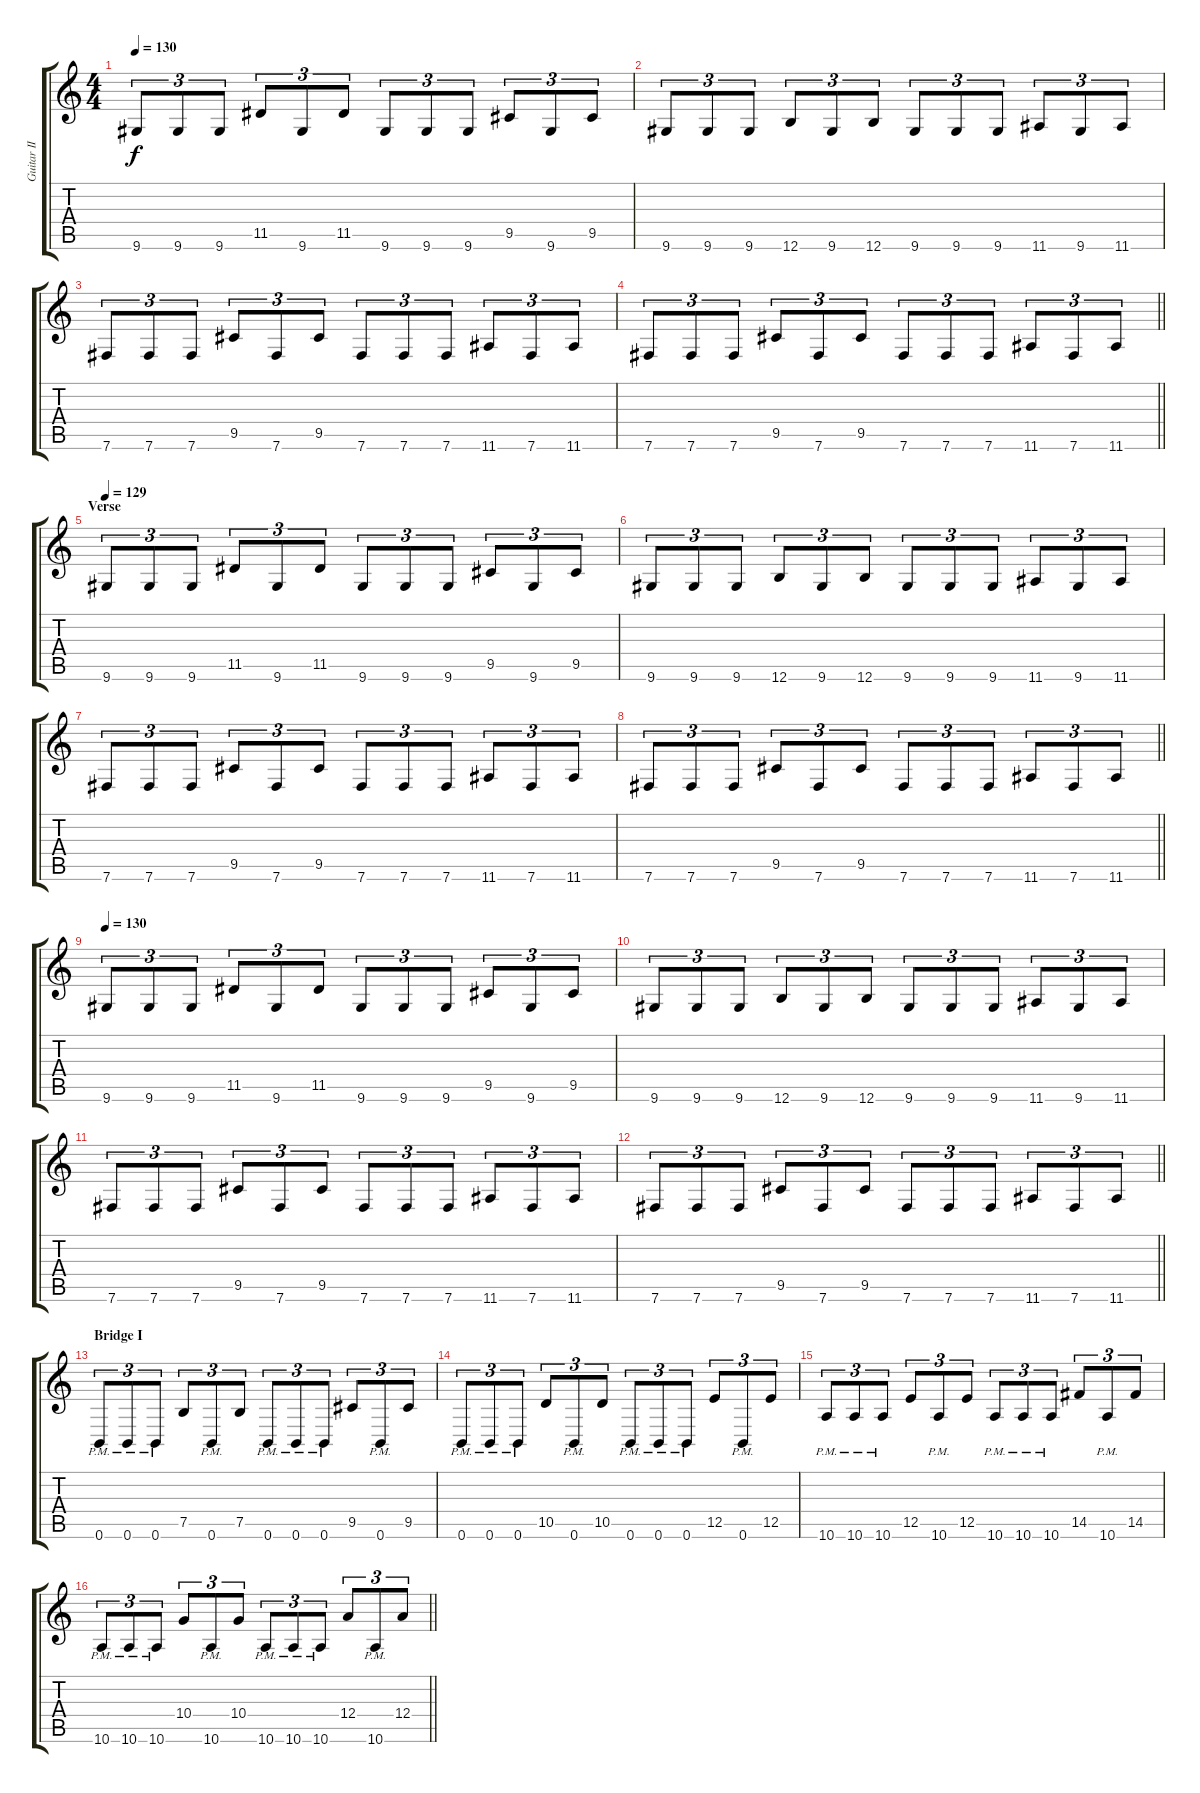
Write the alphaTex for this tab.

\track ("Guitar II" "Guitar II") {instrument distortionguitar}
\staff {score tabs}
\tuning (B3 Gb3 D3 A2 E2 B1) {hide}
\ts (4 4)
\section ("" "")
\tempo 130
\clef g2
\ks c
9.6.8{tu (3 2) dy f} 9.6.8{tu (3 2)} 9.6.8{tu (3 2)} 11.5.8{tu (3 2)} 9.6.8{tu (3 2)} 11.5.8{tu (3 2)} 9.6.8{tu (3 2)} 9.6.8{tu (3 2)} 9.6.8{tu (3 2)} 9.5.8{tu (3 2)} 9.6.8{tu (3 2)} 9.5.8{tu (3 2)} |
9.6.8{tu (3 2)} 9.6.8{tu (3 2)} 9.6.8{tu (3 2)} 12.6.8{tu (3 2)} 9.6.8{tu (3 2)} 12.6.8{tu (3 2)} 9.6.8{tu (3 2)} 9.6.8{tu (3 2)} 9.6.8{tu (3 2)} 11.6.8{tu (3 2)} 9.6.8{tu (3 2)} 11.6.8{tu (3 2)} |
7.6.8{tu (3 2)} 7.6.8{tu (3 2)} 7.6.8{tu (3 2)} 9.5.8{tu (3 2)} 7.6.8{tu (3 2)} 9.5.8{tu (3 2)} 7.6.8{tu (3 2)} 7.6.8{tu (3 2)} 7.6.8{tu (3 2)} 11.6.8{tu (3 2)} 7.6.8{tu (3 2)} 11.6.8{tu (3 2)} |
\barLineRight lightlight
7.6.8{tu (3 2)} 7.6.8{tu (3 2)} 7.6.8{tu (3 2)} 9.5.8{tu (3 2)} 7.6.8{tu (3 2)} 9.5.8{tu (3 2)} 7.6.8{tu (3 2)} 7.6.8{tu (3 2)} 7.6.8{tu (3 2)} 11.6.8{tu (3 2)} 7.6.8{tu (3 2)} 11.6.8{tu (3 2)} |
\section ("" "Verse")
\tempo 129
9.6.8{tu (3 2)} 9.6.8{tu (3 2)} 9.6.8{tu (3 2)} 11.5.8{tu (3 2)} 9.6.8{tu (3 2)} 11.5.8{tu (3 2)} 9.6.8{tu (3 2)} 9.6.8{tu (3 2)} 9.6.8{tu (3 2)} 9.5.8{tu (3 2)} 9.6.8{tu (3 2)} 9.5.8{tu (3 2)} |
9.6.8{tu (3 2)} 9.6.8{tu (3 2)} 9.6.8{tu (3 2)} 12.6.8{tu (3 2)} 9.6.8{tu (3 2)} 12.6.8{tu (3 2)} 9.6.8{tu (3 2)} 9.6.8{tu (3 2)} 9.6.8{tu (3 2)} 11.6.8{tu (3 2)} 9.6.8{tu (3 2)} 11.6.8{tu (3 2)} |
7.6.8{tu (3 2)} 7.6.8{tu (3 2)} 7.6.8{tu (3 2)} 9.5.8{tu (3 2)} 7.6.8{tu (3 2)} 9.5.8{tu (3 2)} 7.6.8{tu (3 2)} 7.6.8{tu (3 2)} 7.6.8{tu (3 2)} 11.6.8{tu (3 2)} 7.6.8{tu (3 2)} 11.6.8{tu (3 2)} |
\barLineRight lightlight
7.6.8{tu (3 2)} 7.6.8{tu (3 2)} 7.6.8{tu (3 2)} 9.5.8{tu (3 2)} 7.6.8{tu (3 2)} 9.5.8{tu (3 2)} 7.6.8{tu (3 2)} 7.6.8{tu (3 2)} 7.6.8{tu (3 2)} 11.6.8{tu (3 2)} 7.6.8{tu (3 2)} 11.6.8{tu (3 2)} |
\section ("" "")
\tempo 130
9.6.8{tu (3 2)} 9.6.8{tu (3 2)} 9.6.8{tu (3 2)} 11.5.8{tu (3 2)} 9.6.8{tu (3 2)} 11.5.8{tu (3 2)} 9.6.8{tu (3 2)} 9.6.8{tu (3 2)} 9.6.8{tu (3 2)} 9.5.8{tu (3 2)} 9.6.8{tu (3 2)} 9.5.8{tu (3 2)} |
9.6.8{tu (3 2)} 9.6.8{tu (3 2)} 9.6.8{tu (3 2)} 12.6.8{tu (3 2)} 9.6.8{tu (3 2)} 12.6.8{tu (3 2)} 9.6.8{tu (3 2)} 9.6.8{tu (3 2)} 9.6.8{tu (3 2)} 11.6.8{tu (3 2)} 9.6.8{tu (3 2)} 11.6.8{tu (3 2)} |
7.6.8{tu (3 2)} 7.6.8{tu (3 2)} 7.6.8{tu (3 2)} 9.5.8{tu (3 2)} 7.6.8{tu (3 2)} 9.5.8{tu (3 2)} 7.6.8{tu (3 2)} 7.6.8{tu (3 2)} 7.6.8{tu (3 2)} 11.6.8{tu (3 2)} 7.6.8{tu (3 2)} 11.6.8{tu (3 2)} |
\barLineRight lightlight
7.6.8{tu (3 2)} 7.6.8{tu (3 2)} 7.6.8{tu (3 2)} 9.5.8{tu (3 2)} 7.6.8{tu (3 2)} 9.5.8{tu (3 2)} 7.6.8{tu (3 2)} 7.6.8{tu (3 2)} 7.6.8{tu (3 2)} 11.6.8{tu (3 2)} 7.6.8{tu (3 2)} 11.6.8{tu (3 2)} |
\section ("" "Bridge I")
0.6{pm}.8{tu (3 2)} 0.6{pm}.8{tu (3 2)} 0.6{pm}.8{tu (3 2)} 7.5.8{tu (3 2)} 0.6{pm}.8{tu (3 2)} 7.5.8{tu (3 2)} 0.6{pm}.8{tu (3 2)} 0.6{pm}.8{tu (3 2)} 0.6{pm}.8{tu (3 2)} 9.5.8{tu (3 2)} 0.6{pm}.8{tu (3 2)} 9.5.8{tu (3 2)} |
0.6{pm}.8{tu (3 2)} 0.6{pm}.8{tu (3 2)} 0.6{pm}.8{tu (3 2)} 10.5.8{tu (3 2)} 0.6{pm}.8{tu (3 2)} 10.5.8{tu (3 2)} 0.6{pm}.8{tu (3 2)} 0.6{pm}.8{tu (3 2)} 0.6{pm}.8{tu (3 2)} 12.5.8{tu (3 2)} 0.6{pm}.8{tu (3 2)} 12.5.8{tu (3 2)} |
10.6{pm}.8{tu (3 2)} 10.6{pm}.8{tu (3 2)} 10.6{pm}.8{tu (3 2)} 12.5.8{tu (3 2)} 10.6{pm}.8{tu (3 2)} 12.5.8{tu (3 2)} 10.6{pm}.8{tu (3 2)} 10.6{pm}.8{tu (3 2)} 10.6{pm}.8{tu (3 2)} 14.5.8{tu (3 2)} 10.6{pm}.8{tu (3 2)} 14.5.8{tu (3 2)} |
\barLineRight lightlight
10.6{pm}.8{tu (3 2)} 10.6{pm}.8{tu (3 2)} 10.6{pm}.8{tu (3 2)} 10.4.8{tu (3 2)} 10.6{pm}.8{tu (3 2)} 10.4.8{tu (3 2)} 10.6{pm}.8{tu (3 2)} 10.6{pm}.8{tu (3 2)} 10.6{pm}.8{tu (3 2)} 12.4.8{tu (3 2)} 10.6{pm}.8{tu (3 2)} 12.4.8{tu (3 2)}
